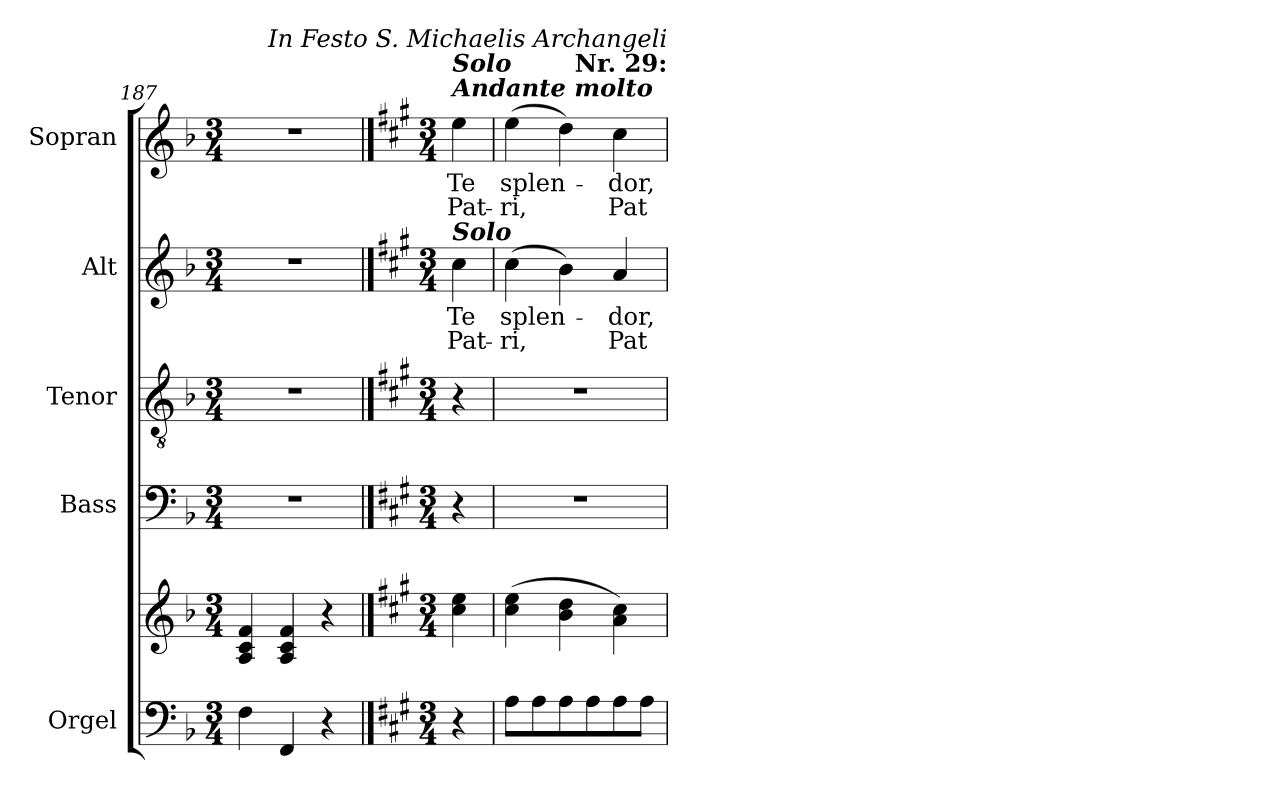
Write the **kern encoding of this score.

**kern	**kern	**kern	**kern	**kern	**text	**text	**kern	**text	**text
*part5	*part5	*part4	*part3	*part2	*part2	*part2	*part1	*part1	*part1
*staff6	*staff5	*staff4	*staff3	*staff2	*staff2	*staff2	*staff1	*staff1	*staff1
*I"Orgel	*	*I"Bass	*I"Tenor	*I"Alt	*	*	*I"Sopran	*	*
*I'Org.	*	*I'B.	*I'T.	*I'A.	*	*	*I'S.	*	*
*clefF4	*clefG2	*clefF4	*clefGv2	*clefG2	*	*	*clefG2	*	*
*k[b-]	*k[b-]	*k[b-]	*k[b-]	*k[b-]	*	*	*k[b-]	*	*
*F:	*F:	*F:	*F:	*F:	*	*	*F:	*	*
*M3/4	*M3/4	*M3/4	*M3/4	*M3/4	*	*	*M3/4	*	*
=187	=187	=187	=187	=187	=187	=187	=187	=187	=187
4F\	4A/ 4c/ 4f/	2.r	2.r	2.r	.	.	2.r	.	.
4FF/	4A/ 4c/ 4f/	.	.	.	.	.	.	.	.
4r	4r	.	.	.	.	.	.	.	.
!!LO:LB:g=z
==188	==188	==188	==188	==188	==188	==188	==188	==188	==188
*k[f#c#g#]	*k[f#c#g#]	*k[f#c#g#]	*k[f#c#g#]	*k[f#c#g#]	*	*	*k[f#c#g#]	*	*
*A:	*A:	*A:	*A:	*A:	*	*	*A:	*	*
*M3/4	*M3/4	*M3/4	*M3/4	*M3/4	*	*	*M3/4	*	*
!	!	!	!	!	!	!	!LO:TX:a:Bi:t=Andante molto	!	!
!	!	!	!	!	!	!	!LO:TX:a:Bi:t=Solo	!	!
!	!	!	!	!LO:TX:a:Bi:t=Solo	!	!	!	!	!
!	!	!	!	!	!LO:LY:b	!LO:LY:b	!	!LO:LY:b	!LO:LY:b
4r	4cc#\ 4ee\	4r	4r	4cc#\	Te	Pat-	4ee\	Te	Pat-
=189	=189	=189	=189	=189	=189	=189	=189	=189	=189
!	!	!	!	!	!LO:LY:b	!LO:LY:b	!	!LO:LY:b	!LO:LY:b
8A\L	(>4cc#\ 4ee\	2.r	2.r	(>4cc#\	splen-	-ri,	(>4ee\	splen-	-ri,
8A\	.	.	.	.	.	.	.	.	.
8A\	4b\ 4dd\	.	.	4b\)	.	.	4dd\)	.	.
8A\	.	.	.	.	.	.	.	.	.
!	!	!	!	!	!LO:LY:b	!LO:LY:b	!	!LO:LY:b	!LO:LY:b
8A\	4a\ 4cc#\)	.	.	4a/	-dor,	Pat-	4cc#\	-dor,	Pat-
8A\J	.	.	.	.	.	.	.	.	.
!	!	!	!	!	!	!	!LO:TX:a:B:t=Nr. 29&colon;	!	!
!	!	!	!	!	!	!	!LO:TX:a:i:t=In Festo S. Michaelis Archangeli	!	!
=	=	=	=	=	=	=	=	=	=
*-	*-	*-	*-	*-	*-	*-	*-	*-	*-
